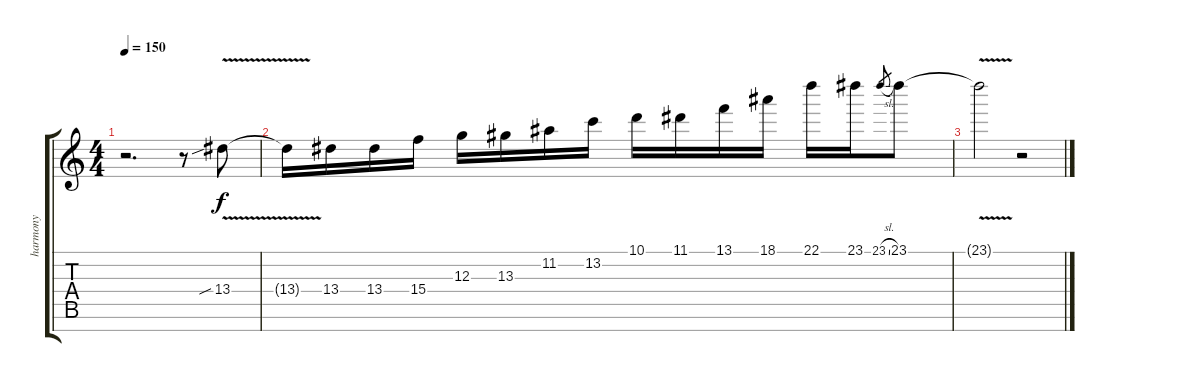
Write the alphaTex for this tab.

\track ("harmony" "harmony") {instrument distortionguitar}
\staff {score tabs}
\tuning (E4 B3 G3 D3 A2 E2 B1) {hide}
\ts (4 4)
\tempo 150
\clef g2
\ks c
r.2{d dy f} r.8 13.4{v sib}.8 |
13.4{t}.16 13.4.16 13.4.16 15.4.16 12.3.16 13.3.16 11.2.16 13.2.16 10.1.16 11.1.16 13.1.16 18.1.16 22.1.16 23.1.16 23.1{sl}.8{gr} 23.1.8 |
23.1{v t}.2 r.2
